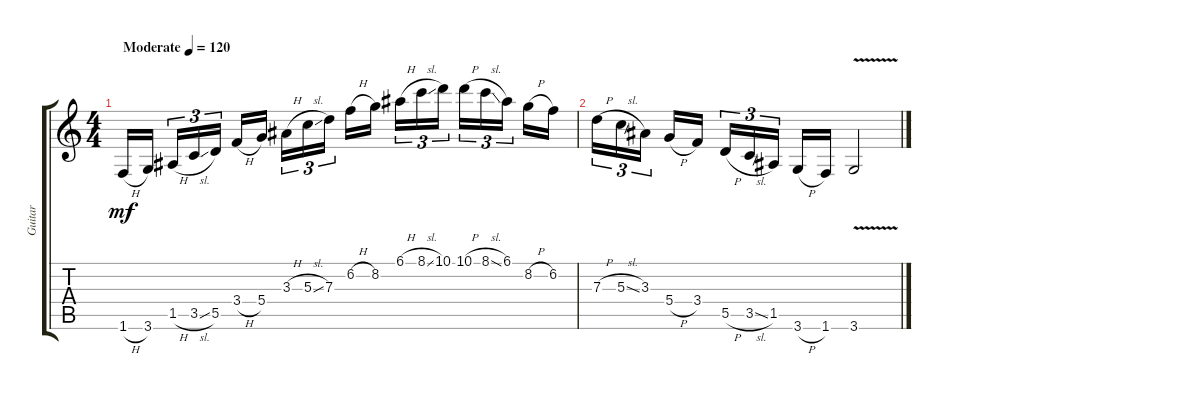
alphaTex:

\track ("Guitar" "Guitar") {instrument electricguitarclean}
\staff {score tabs}
\tuning (E4 B3 G3 D3 A2 E2) {hide}
\ts (4 4)
\tempo (120 "Moderate")
\clef g2
\ks c
1.6{h}.16{dy mf instrument electricguitarclean} 3.6.16{beam splitsecondary} 1.5{h}.16{tu (3 2)} 3.5{sl}.16{tu (3 2)} 5.5.16{tu (3 2)} 3.4{h}.16 5.4.16{beam splitsecondary} 3.3{h}.16{tu (3 2)} 5.3{sl}.16{tu (3 2)} 7.3.16{tu (3 2)} 6.2{h}.16 8.2.16{beam splitsecondary} 6.1{h}.16{tu (3 2)} 8.1{sl}.16{tu (3 2)} 10.1.16{tu (3 2)} 10.1{h}.16{tu (3 2)} 8.1{sl}.16{tu (3 2)} 6.1.16{tu (3 2) beam splitsecondary} 8.2{h}.16 6.2.16 |
7.3{h}.16{tu (3 2)} 5.3{sl}.16{tu (3 2)} 3.3.16{tu (3 2) beam splitsecondary} 5.4{h}.16 3.4.16 5.5{h}.16{tu (3 2)} 3.5{sl}.16{tu (3 2)} 1.5.16{tu (3 2) beam splitsecondary} 3.6{h}.16 1.6.16 3.6{v}.2
